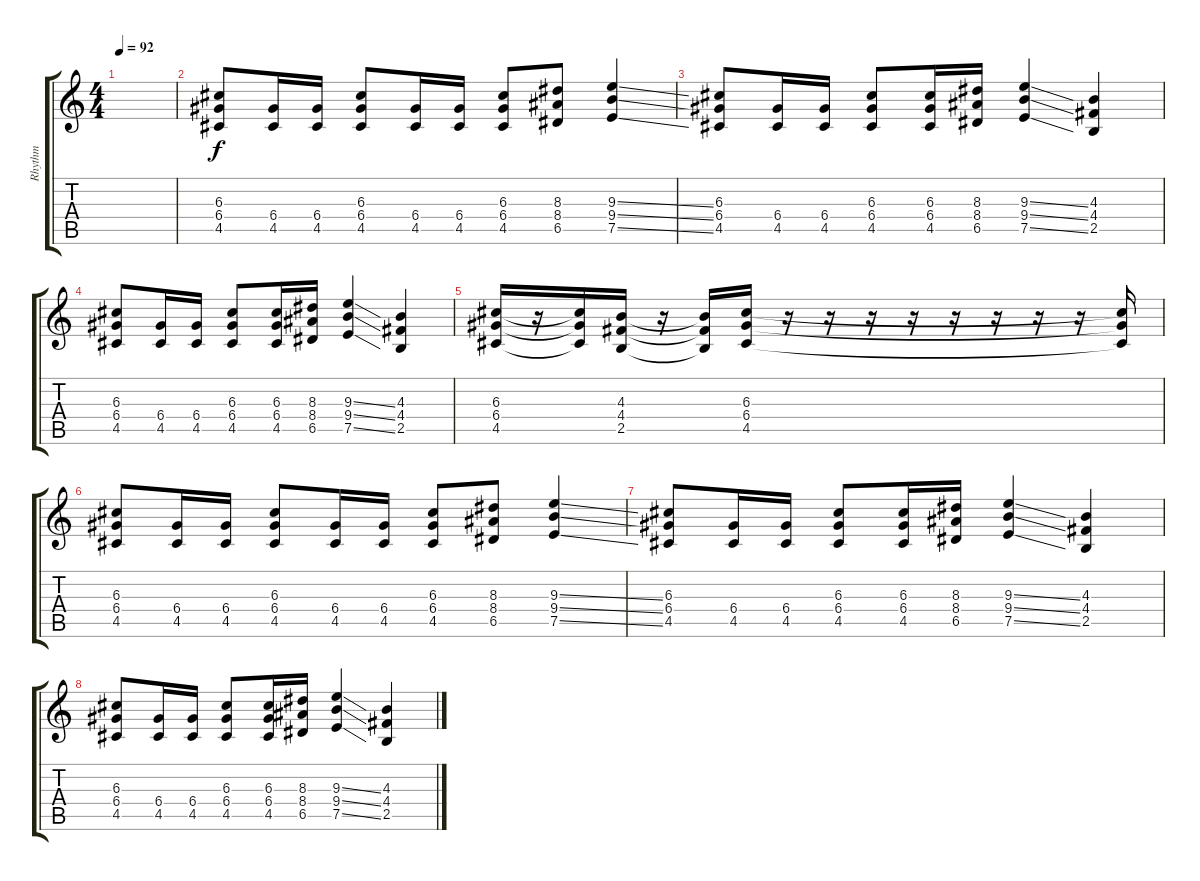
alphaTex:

\track ("Rhythm" "Rhythm") {instrument overdrivenguitar}
\staff {score tabs}
\tuning (E4 B3 G3 D3 A2 E2) {hide}
\ts (4 4)
\tempo 92
\clef g2
\ks c
|
(6.3 6.4 4.5).8 (6.4 4.5).16 (6.4 4.5).16 (6.3 6.4 4.5).8 (6.4 4.5).16 (6.4 4.5).16 (6.3 6.4 4.5).8 (8.3 8.4 6.5).8 (9.3{ss} 9.4{ss} 7.5{ss}).4 |
(6.3 6.4 4.5).8 (6.4 4.5).16 (6.4 4.5).16 (6.3 6.4 4.5).8 (6.3 6.4 4.5).16 (8.3 8.4 6.5).16 (9.3{ss} 9.4{ss} 7.5{ss}).4 (4.3 4.4 2.5).4 |
(6.3 6.4 4.5).8 (6.4 4.5).16 (6.4 4.5).16 (6.3 6.4 4.5).8 (6.3 6.4 4.5).16 (8.3 8.4 6.5).16 (9.3{ss} 9.4{ss} 7.5{ss}).4 (4.3 4.4 2.5).4 |
(6.3 6.4 4.5).16 r.16 (6.3{t} 6.4{t} 4.5{t}).16 (4.3 4.4 2.5).16 r.16 (4.3{t} 4.4{t} 2.5{t}).16 (6.3 6.4 4.5).16 r.16 r.16 r.16 r.16 r.16 r.16 r.16 r.16 (6.3{t} 6.4{t} 4.5{t}).16 |
(6.3 6.4 4.5).8 (6.4 4.5).16 (6.4 4.5).16 (6.3 6.4 4.5).8 (6.4 4.5).16 (6.4 4.5).16 (6.3 6.4 4.5).8 (8.3 8.4 6.5).8 (9.3{ss} 9.4{ss} 7.5{ss}).4 |
(6.3 6.4 4.5).8 (6.4 4.5).16 (6.4 4.5).16 (6.3 6.4 4.5).8 (6.3 6.4 4.5).16 (8.3 8.4 6.5).16 (9.3{ss} 9.4{ss} 7.5{ss}).4 (4.3 4.4 2.5).4 |
(6.3 6.4 4.5).8 (6.4 4.5).16 (6.4 4.5).16 (6.3 6.4 4.5).8 (6.3 6.4 4.5).16 (8.3 8.4 6.5).16 (9.3{ss} 9.4{ss} 7.5{ss}).4 (4.3 4.4 2.5).4
